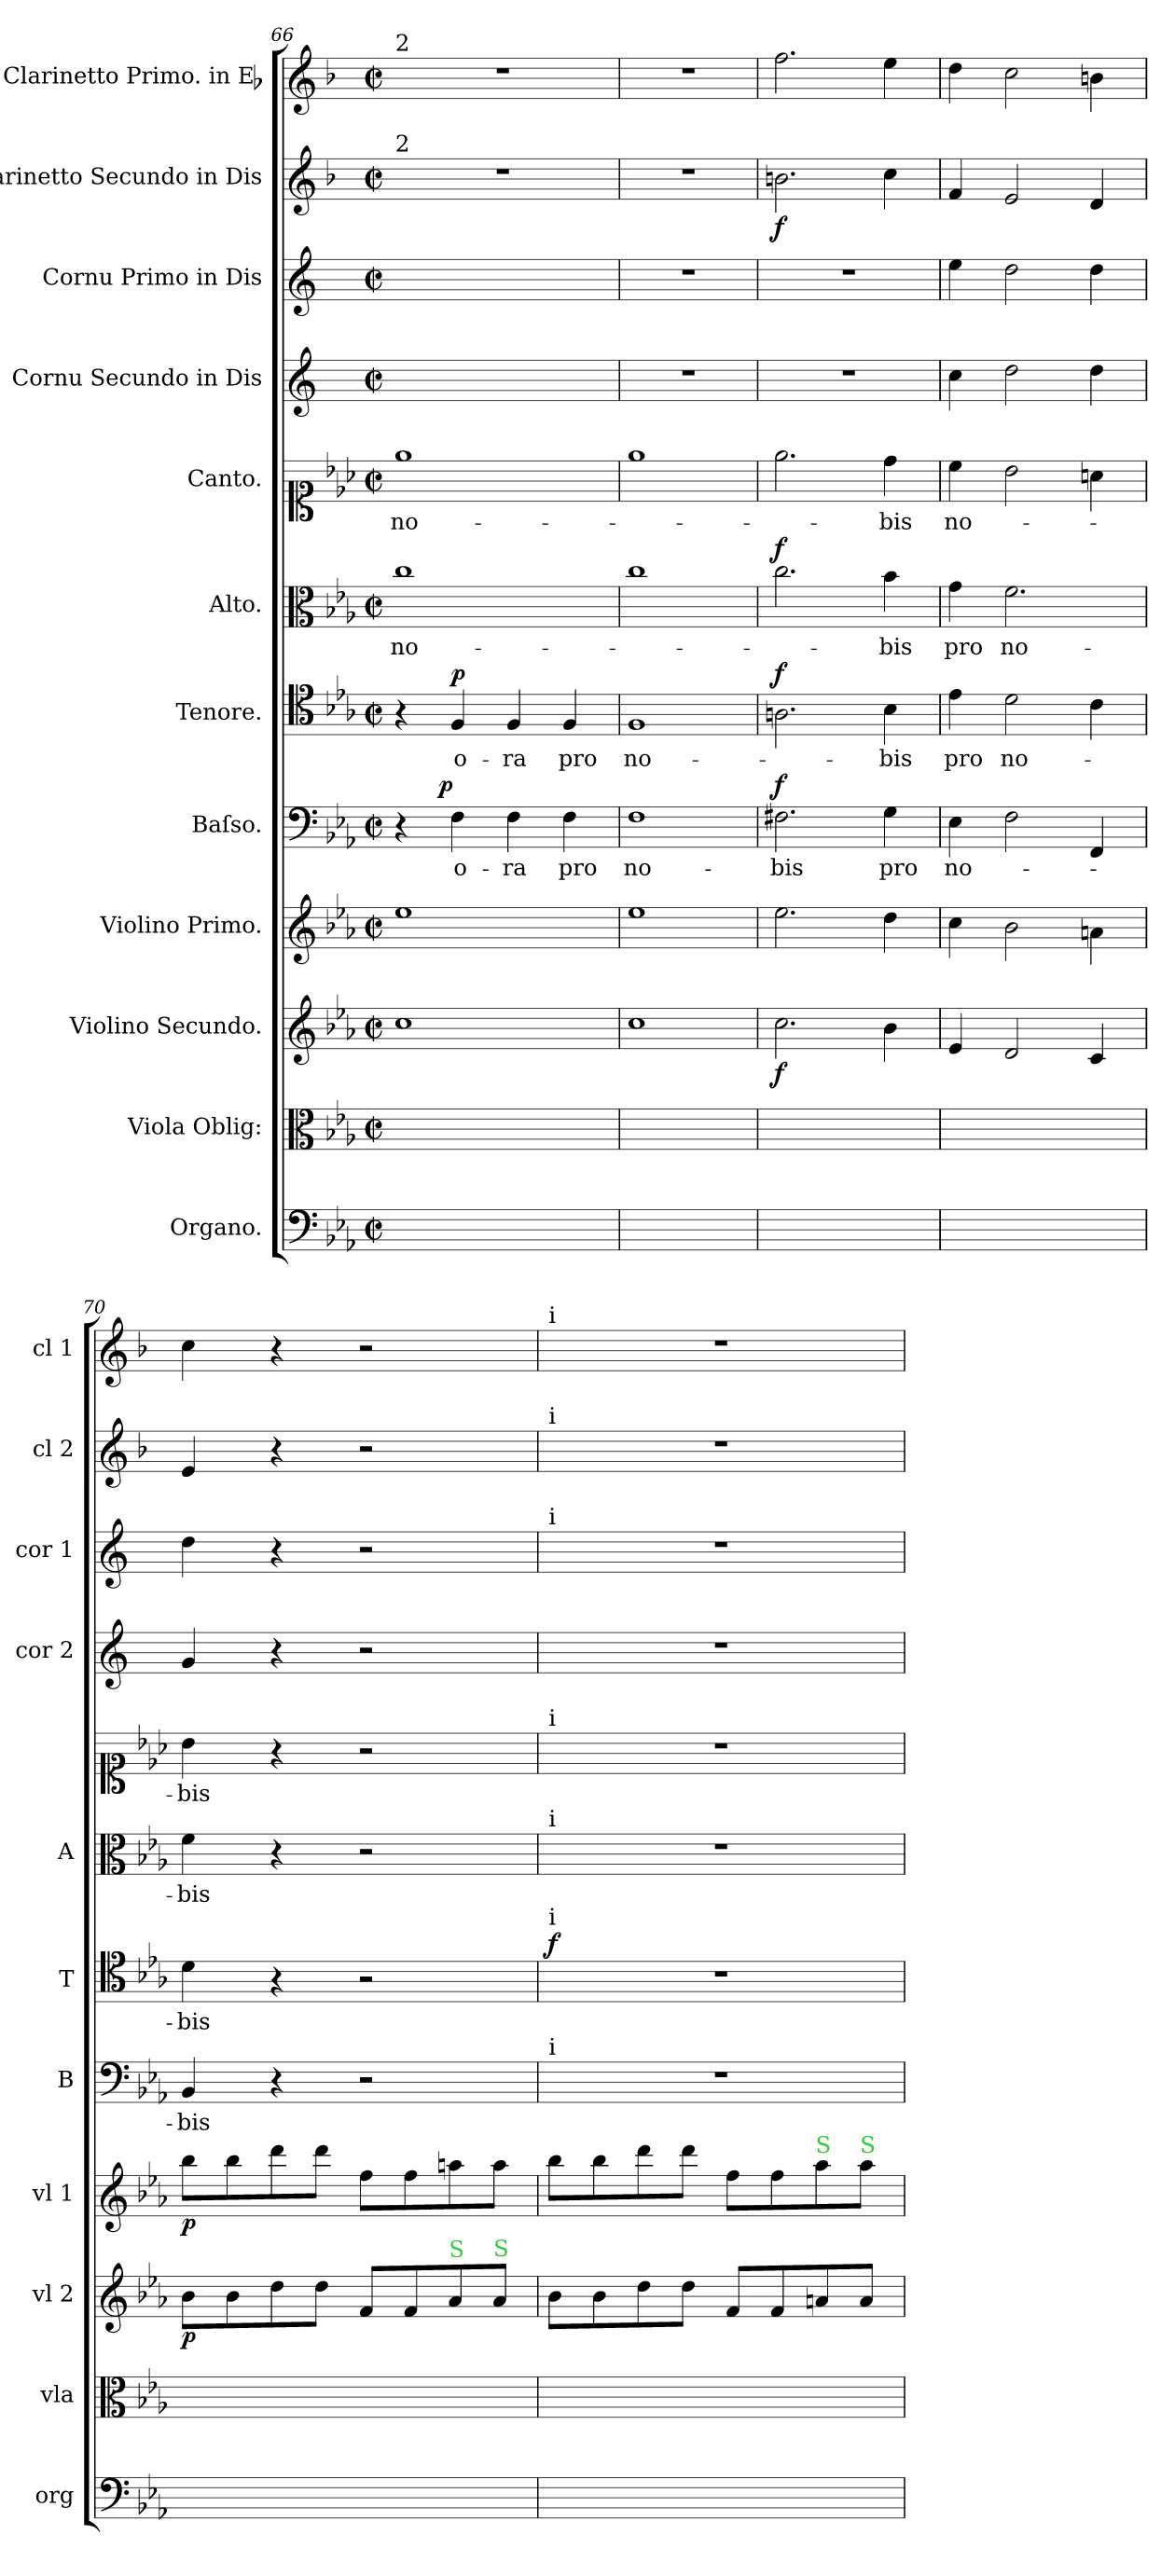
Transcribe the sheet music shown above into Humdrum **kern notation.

**kern	**kern	**kern	**dynam	**kern	**dynam	**kern	**text	**dynam	**kern	**text	**dynam	**kern	**text	**dynam	**kern	**text	**dynam	**kern	**kern	**kern	**dynam	**kern
*part12	*part11	*part10	*part10	*part9	*part9	*part8	*part8	*part8	*part7	*part7	*part7	*part6	*part6	*part6	*part5	*part5	*part5	*part4	*part3	*part2	*part2	*part1
*staff12	*staff11	*staff10	*staff10	*staff9	*staff9	*staff8	*staff8	*staff8	*staff7	*staff7	*staff7	*staff6	*staff6	*staff6	*staff5	*staff5	*staff5	*staff4	*staff3	*staff2	*staff2	*staff1
*I"Organo.	*I"Viola Oblig:	*I"Violino Secundo.	*	*I"Violino Primo.	*	*I"Baſso.	*	*	*I"Tenore.	*	*	*I"Alto.	*	*	*I"Canto.	*	*	*I"Cornu Secundo in Dis	*I"Cornu Primo in Dis	*I"Clarinetto Secundo in Dis	*	*I"Clarinetto Primo. in Eb
*I'org	*I'vla	*I'vl 2	*	*I'vl 1	*	*I'B	*	*	*I'T	*	*	*I'A	*	*	*	*	*	*I'cor 2	*I'cor 1	*I'cl 2	*	*I'cl 1
*clefF4	*clefC3	*clefG2	*	*clefG2	*	*clefF4	*	*	*clefC4	*	*	*clefC3	*	*	*clefC1	*	*	*clefG2	*clefG2	*clefG2	*	*clefG2
*	*	*	*	*	*	*	*	*	*	*	*	*	*	*	*	*	*	*ITrd5c9	*ITrd5c9	*ITrd1c2	*	*ITrd1c2
*k[b-e-a-]	*k[b-e-a-]	*k[b-e-a-]	*	*k[b-e-a-]	*	*k[b-e-a-]	*	*	*k[b-e-a-]	*	*	*k[b-e-a-]	*	*	*k[b-e-a-]	*	*	*k[b-e-a-]	*k[b-e-a-]	*k[b-e-a-]	*	*k[b-e-a-]
*E-:	*E-:	*E-:	*	*E-:	*	*E-:	*	*	*E-:	*	*	*E-:	*	*	*E-:	*	*	*E-:	*E-:	*E-:	*	*E-:
*M2/2	*M2/2	*M2/2	*	*M2/2	*	*M2/2	*	*	*M2/2	*	*	*M2/2	*	*	*M2/2	*	*	*M2/2	*M2/2	*M2/2	*	*M2/2
*met(c|)	*met(c|)	*met(c|)	*	*met(c|)	*	*met(c|)	*	*	*met(c|)	*	*	*met(c|)	*	*	*met(c|)	*	*	*met(c|)	*met(c|)	*met(c|)	*	*met(c|)
=66	=66	=66	=66	=66	=66	=66	=66	=66	=66	=66	=66	=66	=66	=66	=66	=66	=66	=66	=66	=66	=66	=66
!	!	!	!	!	!	!	!	!	!	!	!	!	!	!	!	!	!	!	!	!	!	!LO:TX:a:t=2
!	!	!	!	!	!	!	!	!	!	!	!	!	!	!	!	!	!	!	!	!LO:TX:a:t=2	!	!
1ryy	1ryy	1cc\	.	1ee-\	.	4r	.	.	4r	.	.	1cc\	no-	.	1ee-\	no-	.	1ryy	1ryy	1r	.	1r
!	!	!	!	!	!	!	!	!LO:DY:a:rj	!	!	!LO:DY:a	!	!	!	!	!	!	!	!	!	!	!
.	.	.	.	.	.	4F\	o-	p	4F/	o-	p	.	.	.	.	.	.	.	.	.	.	.
.	.	.	.	.	.	4F\	-ra	.	4F/	-ra	.	.	.	.	.	.	.	.	.	.	.	.
.	.	.	.	.	.	4F\	pro	.	4F/	pro	.	.	.	.	.	.	.	.	.	.	.	.
=67	=67	=67	=67	=67	=67	=67	=67	=67	=67	=67	=67	=67	=67	=67	=67	=67	=67	=67	=67	=67	=67	=67
1ryy	1ryy	1cc\	.	1ee-\	.	1F\	no-	.	1F/	no-	.	1cc\	.	.	1ee-\	.	.	1r	1r	1r	.	1r
=68	=68	=68	=68	=68	=68	=68	=68	=68	=68	=68	=68	=68	=68	=68	=68	=68	=68	=68	=68	=68	=68	=68
!	!	!	!	!	!	!	!	!LO:DY:a	!	!	!LO:DY:a	!	!	!LO:DY:b	!	!	!LO:DY:b	!	!	!	!	!
1ryy	1ryy	2.cc\	f	2.ee-\	forto	2.F#X\	-bis	f	2.An\	.	f	2.cc\	.	f	2.ee-\	.	forto	1r	1r	2.an\	f	2.ee-\
.	.	4b-\	.	4dd\	.	4G\	pro	.	4B-\	-bis	.	4b-\	-bis	.	4dd\	-bis	.	.	.	4b-\	.	4dd\
=69	=69	=69	=69	=69	=69	=69	=69	=69	=69	=69	=69	=69	=69	=69	=69	=69	=69	=69	=69	=69	=69	=69
1ryy	1ryy	4e-/	.	4cc\	.	4E-\	no-	.	4e-\	pro	.	4g\	pro	.	4cc\	no-	.	4e-\	4g\	4e-/	.	4cc\
.	.	2d/	.	2b-\	.	2F\	.	.	2d\	no-	.	2.f\	no-	.	2b-\	.	.	2f\	2f\	2d/	.	2b-\
.	.	4c/	.	4an\	.	4FF/	.	.	4c\	.	.	.	.	.	4an\	.	.	4f\	4f\	4c/	.	4an\
=70	=70	=70	=70	=70	=70	=70	=70	=70	=70	=70	=70	=70	=70	=70	=70	=70	=70	=70	=70	=70	=70	=70
1ryy	1ryy	8b-\L	p	8bb-\L	p	4BB-/	-bis	.	4d\	-bis	.	4f\	-bis	.	4b-\	-bis	.	4B-/	4f\	4d/	.	4b-\
.	.	8b-\	.	8bb-\	.	.	.	.	.	.	.	.	.	.	.	.	.	.	.	.	.	.
.	.	8dd\	.	8ddd\	.	4r	.	.	4r	.	.	4r	.	.	4r	.	.	4r	4r	4r	.	4r
.	.	8dd\J	.	8ddd\J	.	.	.	.	.	.	.	.	.	.	.	.	.	.	.	.	.	.
.	.	8f/L	.	8ff\L	.	2r	.	.	2r	.	.	2r	.	.	2r	.	.	2r	2r	2r	.	2r
.	.	8f/	.	8ff\	.	.	.	.	.	.	.	.	.	.	.	.	.	.	.	.	.	.
!	!	!LO:TX:a:color=limegreen:t=S	!	!	!	!	!	!	!	!	!	!	!	!	!	!	!	!	!	!	!	!
.	.	8a-/	.	8aan\	.	.	.	.	.	.	.	.	.	.	.	.	.	.	.	.	.	.
!	!	!LO:TX:a:color=limegreen:t=S	!	!	!	!	!	!	!	!	!	!	!	!	!	!	!	!	!	!	!	!
.	.	8a-/J	.	8aa\J	.	.	.	.	.	.	.	.	.	.	.	.	.	.	.	.	.	.
=71	=71	=71	=71	=71	=71	=71	=71	=71	=71	=71	=71	=71	=71	=71	=71	=71	=71	=71	=71	=71	=71	=71
!	!	!	!	!	!	!	!	!	!	!	!	!	!	!	!	!	!	!	!	!	!	!LO:TX:a:t=i
!	!	!	!	!	!	!	!	!	!	!	!	!	!	!	!	!	!	!	!	!LO:TX:a:t=i	!	!
!	!	!	!	!	!	!	!	!	!	!	!	!	!	!	!	!	!	!	!LO:TX:a:t=i	!	!	!
!	!	!	!	!	!	!	!	!	!	!	!	!	!	!	!LO:TX:a:t=i	!	!	!	!	!	!	!
!	!	!	!	!	!	!	!	!	!	!	!	!LO:TX:a:t=i	!	!	!	!	!	!	!	!	!	!
!	!	!	!	!	!	!	!	!	!LO:TX:a:t=i	!	!	!	!	!	!	!	!	!	!	!	!	!
!	!	!	!	!	!	!LO:TX:a:t=i	!	!	!	!	!	!	!	!	!	!	!	!	!	!	!	!
!	!	!	!	!	!	!	!	!	!	!	!LO:DY:b	!	!	!	!	!	!	!	!	!	!	!
1ryy	1ryy	8b-\L	.	8bb-\L	.	1r	.	.	1r	.	f	1r	.	.	1r	.	.	1r	1r	1r	.	1r
.	.	8b-\	.	8bb-\	.	.	.	.	.	.	.	.	.	.	.	.	.	.	.	.	.	.
.	.	8dd\	.	8ddd\	.	.	.	.	.	.	.	.	.	.	.	.	.	.	.	.	.	.
.	.	8dd\J	.	8ddd\J	.	.	.	.	.	.	.	.	.	.	.	.	.	.	.	.	.	.
.	.	8f/L	.	8ff\L	.	.	.	.	.	.	.	.	.	.	.	.	.	.	.	.	.	.
.	.	8f/	.	8ff\	.	.	.	.	.	.	.	.	.	.	.	.	.	.	.	.	.	.
!	!	!	!	!LO:TX:a:color=limegreen:t=S	!	!	!	!	!	!	!	!	!	!	!	!	!	!	!	!	!	!
.	.	8an/	.	8aa-\	.	.	.	.	.	.	.	.	.	.	.	.	.	.	.	.	.	.
!	!	!	!	!LO:TX:a:color=limegreen:t=S	!	!	!	!	!	!	!	!	!	!	!	!	!	!	!	!	!	!
.	.	8a/J	.	8aa-\J	.	.	.	.	.	.	.	.	.	.	.	.	.	.	.	.	.	.
=	=	=	=	=	=	=	=	=	=	=	=	=	=	=	=	=	=	=	=	=	=	=
*-	*-	*-	*-	*-	*-	*-	*-	*-	*-	*-	*-	*-	*-	*-	*-	*-	*-	*-	*-	*-	*-	*-
